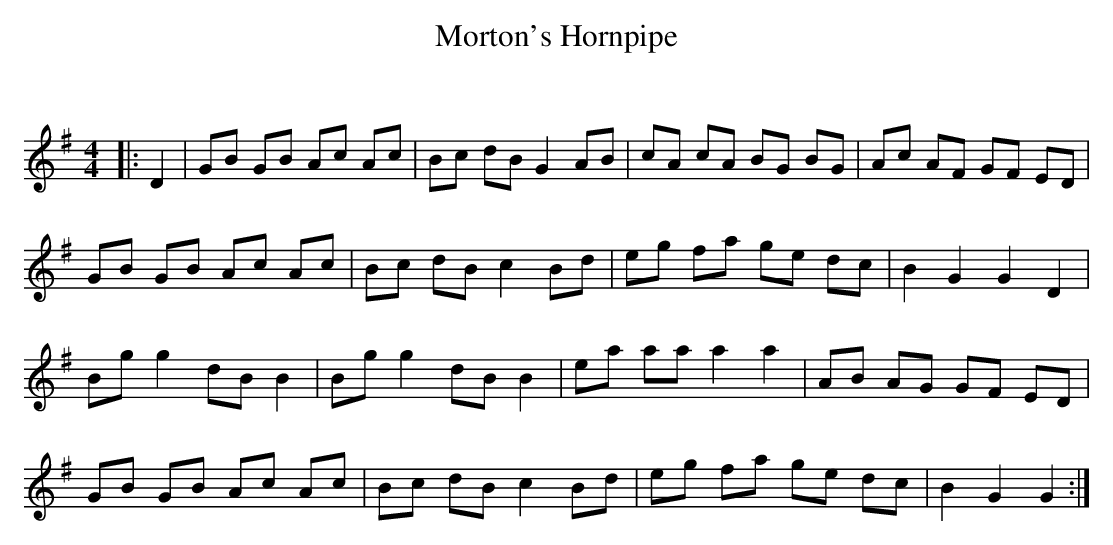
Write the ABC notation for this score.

X:1
T: Morton's Hornpipe
C:
Q: 232
K:G
M:4/4
L:1/8
|:D2|GB GB Ac Ac|Bc dB G2 AB|cA cA BG BG|Ac AF GF ED|
GB GB Ac Ac|Bc dB c2 Bd|eg fa ge dc|B2 G2 G2 D2|
Bg g2 dB B2|Bg g2 dB B2|ea aa a2 a2|AB AG GF ED|
GB GB Ac Ac|Bc dB c2 Bd|eg fa ge dc|B2 G2 G2:|
